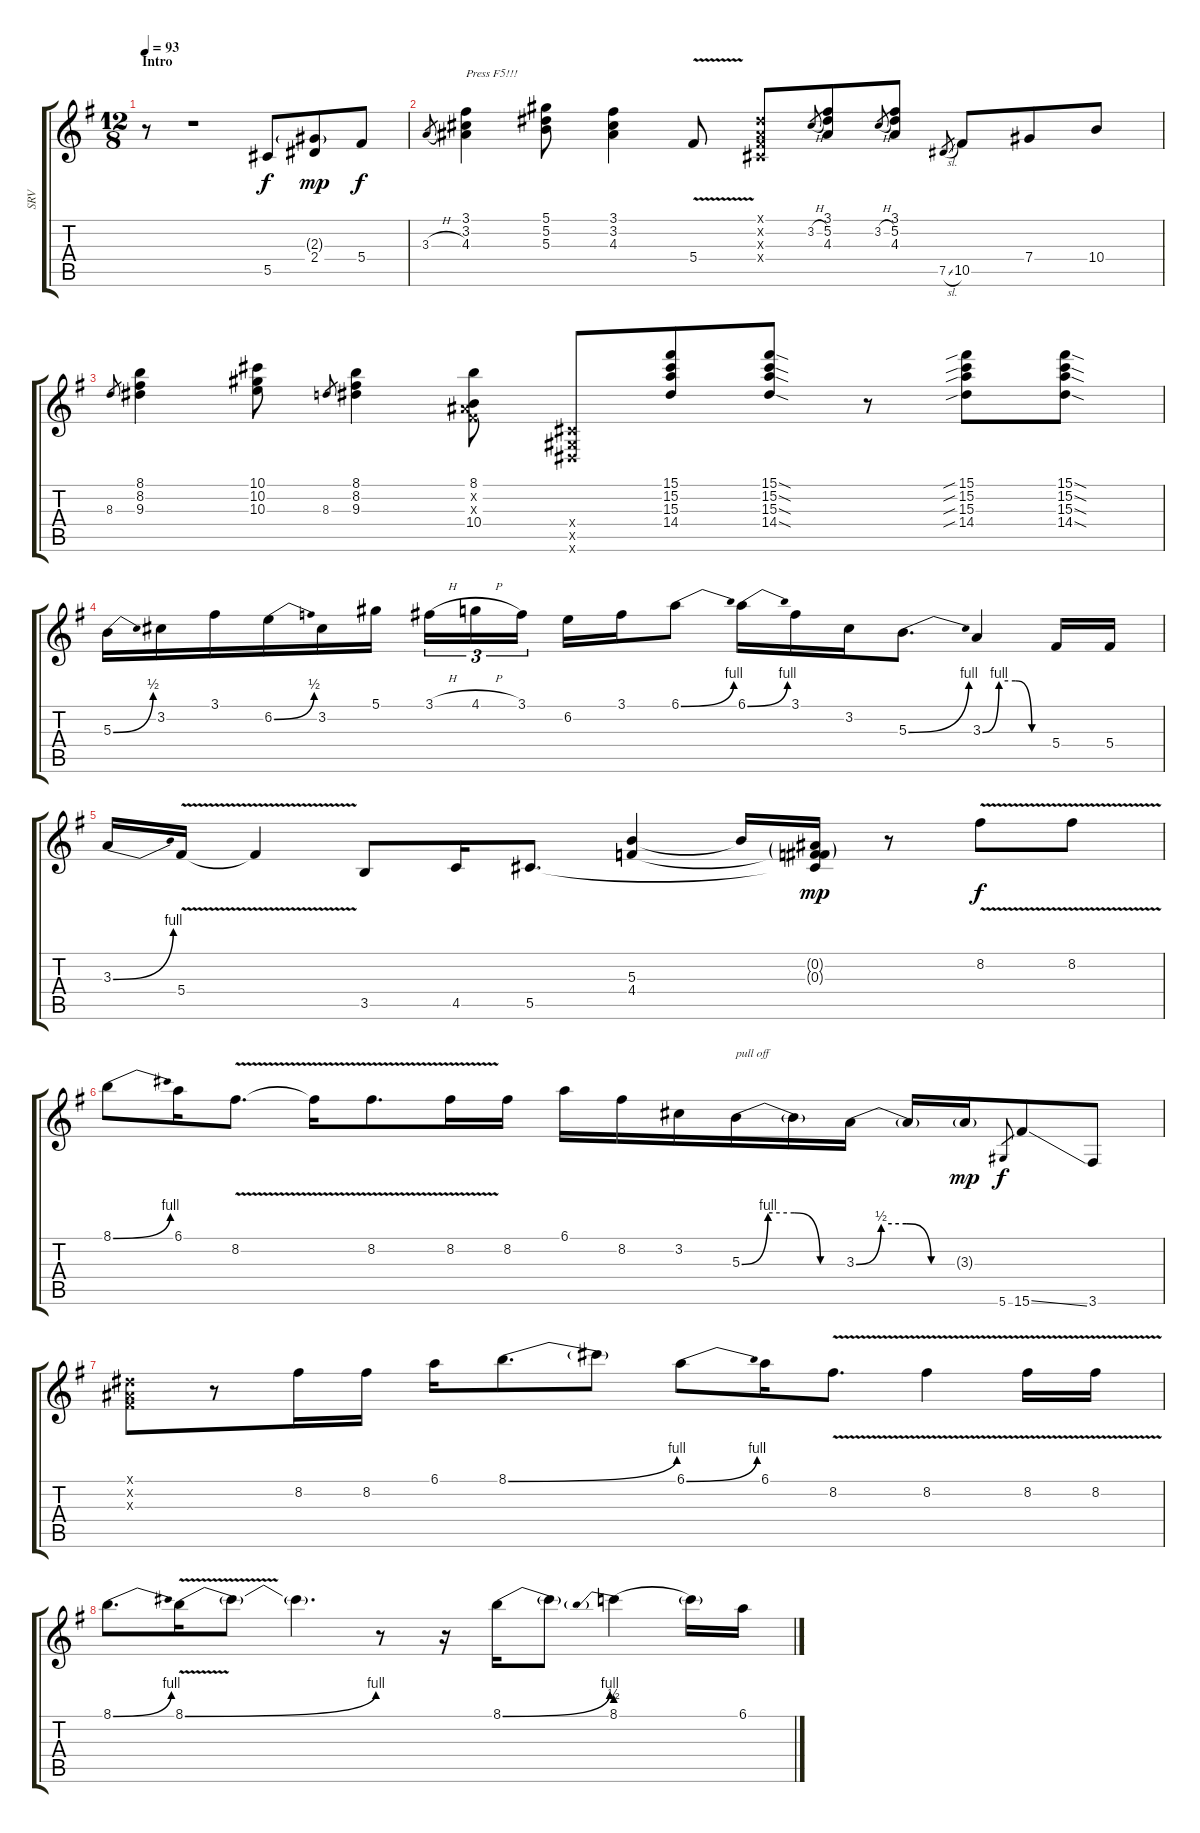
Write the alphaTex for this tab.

\track ("SRV" "SRV") {instrument overdrivenguitar}
\staff {score tabs}
\tuning (Eb4 Bb3 Gb3 Db3 Ab2 Eb2) {hide}
\ts (12 8)
\section ("" "Intro")
\tempo 93
\clef g2
\ks g
r.8{dy f instrument overdrivenguitar} r.1 5.5.8 (2.3{g} 2.4).8{dy mp} 5.4.8{dy f} |
3.3{h}.8{gr} (3.1 3.2 4.3).4{txt "Press F5!!!"} (5.1 5.2 5.3).8 (3.1 3.2 4.3).4 5.4{v}.8 (0.1{x} 0.2{x} 0.3{x} 0.4{x}).8 3.2{h}.8{gr} (3.1 5.2 4.3).8 3.2{h}.8{gr} (3.1 5.2 4.3).8 7.5{sl}.8{gr} 10.5.8 7.4.8 10.4.8 |
8.3.8{gr} (8.1 8.2 9.3).4 (10.1 10.2 10.3).8 8.3.8{gr} (8.1 8.2 9.3).4 (8.1 0.2{x} 0.3{x} 10.4).8 (0.4{x} 0.5{x} 0.6{x}).8 (15.1 15.2 15.3 14.4).8 (15.1{sod} 15.2{sod} 15.3{sod} 14.4{sod}).8 r.8 (15.1{sib} 15.2{sib} 15.3{sib} 14.4{sib}).8 (15.1{sod} 15.2{sod} 15.3{sod} 14.4{sod}).8 |
5.3{be (bend 0 0 60 2)}.16 3.2.16 3.1.16 6.2{be (bend 0 0 60 2)}.16 3.2.16 5.1.16 3.1{h}.16{tu (3 2)} 4.1{h}.16{tu (3 2)} 3.1.16{tu (3 2) beam splitsecondary} 6.2.16 3.1.16 6.1{be (bend 0 0 60 4)}.8 6.1{be (bend 0 0 60 4)}.16 3.1.16 3.2.16 5.3{be (bend 0 0 60 4)}.8{d} 3.3{be (custom 0 0 15 4 30 4 45 0 60 0)}.4 5.4.16 5.4.16 |
3.3{be (bend 0 0 60 4)}.16 5.4{v}.16 5.4{t}.4 3.5.8 4.5.16 5.5.8{d} (5.3 4.4).4 5.3{t}.16 (0.2{g} 0.3{g} 4.4{t} 5.5{t}).16{dy mp} r.8 8.2{v}.8{dy f} 8.2{v}.8 |
8.1{be (bend 0 0 60 4)}.8 6.1.16 8.2{v}.8{d} 8.2{t}.16 8.2{v}.8{d} 8.2{v}.16 8.2.16 6.1.16 8.2.16 3.2.16 5.3{be (custom 0 0 15 4 30 4 45 0 60 0)}.16{txt "pull off"} 5.3{t}.16 3.3{be (custom 0 0 15 2 30 2 45 0 60 0)}.16 3.3{t}.16 3.3{g}.16{dy mp} 5.6.8{gr dy f} 15.6{ss}.8 3.6.8 |
(0.1{x} 0.2{x} 0.3{x}).8 r.8 8.2.16 8.2.16 6.1.16 8.1{be (bend 0 0 60 4)}.8{d} 8.1{t}.8 6.1{be (bend 0 0 60 4)}.8 6.1.16 8.2{v}.8{d} 8.2{v}.4 8.2{v}.16 8.2{v}.16 |
8.1{be (bend 0 0 60 4)}.8{d} 8.1{be (bend 0 0 60 4) v}.16 8.1{t}.8 8.1{t}.4{d} r.8 r.16 8.1{be (bend 0 0 60 4)}.16 8.1{t}.8 8.1{be (prebend 0 2 60 2)}.4 8.1{t}.16 6.1.16
